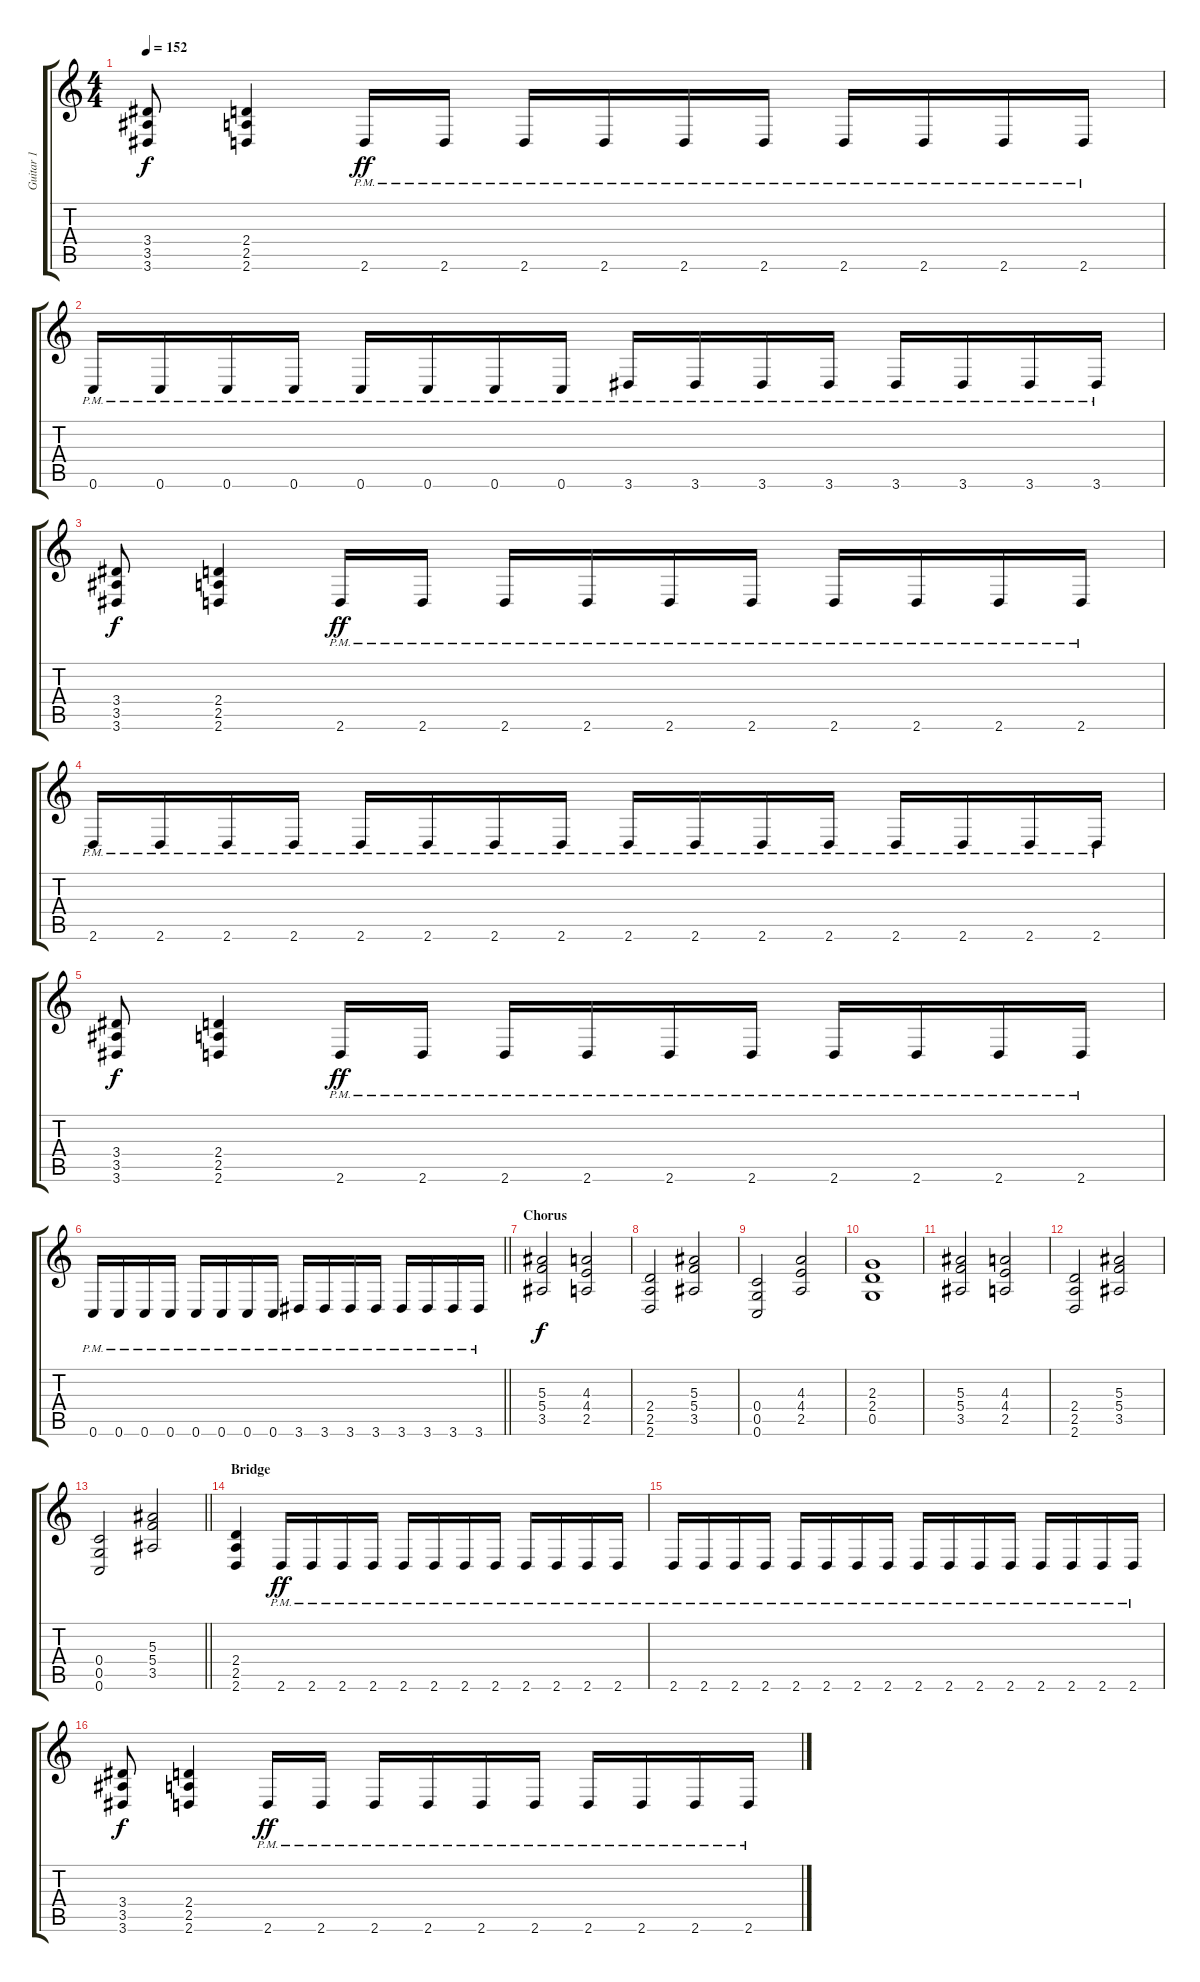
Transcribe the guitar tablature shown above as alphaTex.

\track ("Guitar 1" "Guitar 1") {instrument acousticguitarsteel}
\staff {score tabs}
\tuning (D4 A3 F3 C3 G2 C2) {hide}
\ts (4 4)
\tempo 152
\clef g2
\ks c
(3.4 3.5 3.6).8{dy f} (2.4 2.5 2.6).4 2.6{pm}.16{dy ff} 2.6{pm}.16 2.6{pm}.16 2.6{pm}.16 2.6{pm}.16 2.6{pm}.16 2.6{pm}.16 2.6{pm}.16 2.6{pm}.16 2.6{pm}.16 |
0.6{pm}.16 0.6{pm}.16 0.6{pm}.16 0.6{pm}.16 0.6{pm}.16 0.6{pm}.16 0.6{pm}.16 0.6{pm}.16 3.6{pm}.16 3.6{pm}.16 3.6{pm}.16 3.6{pm}.16 3.6{pm}.16 3.6{pm}.16 3.6{pm}.16 3.6{pm}.16 |
(3.4 3.5 3.6).8{dy f} (2.4 2.5 2.6).4 2.6{pm}.16{dy ff} 2.6{pm}.16 2.6{pm}.16 2.6{pm}.16 2.6{pm}.16 2.6{pm}.16 2.6{pm}.16 2.6{pm}.16 2.6{pm}.16 2.6{pm}.16 |
2.6{pm}.16 2.6{pm}.16 2.6{pm}.16 2.6{pm}.16 2.6{pm}.16 2.6{pm}.16 2.6{pm}.16 2.6{pm}.16 2.6{pm}.16 2.6{pm}.16 2.6{pm}.16 2.6{pm}.16 2.6{pm}.16 2.6{pm}.16 2.6{pm}.16 2.6{pm}.16 |
(3.4 3.5 3.6).8{dy f} (2.4 2.5 2.6).4 2.6{pm}.16{dy ff} 2.6{pm}.16 2.6{pm}.16 2.6{pm}.16 2.6{pm}.16 2.6{pm}.16 2.6{pm}.16 2.6{pm}.16 2.6{pm}.16 2.6{pm}.16 |
\barLineRight lightlight
0.6{pm}.16 0.6{pm}.16 0.6{pm}.16 0.6{pm}.16 0.6{pm}.16 0.6{pm}.16 0.6{pm}.16 0.6{pm}.16 3.6{pm}.16 3.6{pm}.16 3.6{pm}.16 3.6{pm}.16 3.6{pm}.16 3.6{pm}.16 3.6{pm}.16 3.6{pm}.16 |
\section ("" "Chorus")
(5.3 5.4 3.5).2{dy f} (4.3 4.4 2.5).2 |
(2.4 2.5 2.6).2 (5.3 5.4 3.5).2 |
(0.4 0.5 0.6).2 (4.3 4.4 2.5).2 |
(2.3 2.4 0.5).1 |
(5.3 5.4 3.5).2 (4.3 4.4 2.5).2 |
(2.4 2.5 2.6).2 (5.3 5.4 3.5).2 |
\barLineRight lightlight
(0.4 0.5 0.6).2 (5.3 5.4 3.5).2 |
\section ("" "Bridge")
(2.4 2.5 2.6).4 2.6{pm}.16{dy ff} 2.6{pm}.16 2.6{pm}.16 2.6{pm}.16 2.6{pm}.16 2.6{pm}.16 2.6{pm}.16 2.6{pm}.16 2.6{pm}.16 2.6{pm}.16 2.6{pm}.16 2.6{pm}.16 |
2.6{pm}.16 2.6{pm}.16 2.6{pm}.16 2.6{pm}.16 2.6{pm}.16 2.6{pm}.16 2.6{pm}.16 2.6{pm}.16 2.6{pm}.16 2.6{pm}.16 2.6{pm}.16 2.6{pm}.16 2.6{pm}.16 2.6{pm}.16 2.6{pm}.16 2.6{pm}.16 |
(3.4 3.5 3.6).8{dy f} (2.4 2.5 2.6).4 2.6{pm}.16{dy ff} 2.6{pm}.16 2.6{pm}.16 2.6{pm}.16 2.6{pm}.16 2.6{pm}.16 2.6{pm}.16 2.6{pm}.16 2.6{pm}.16 2.6{pm}.16
